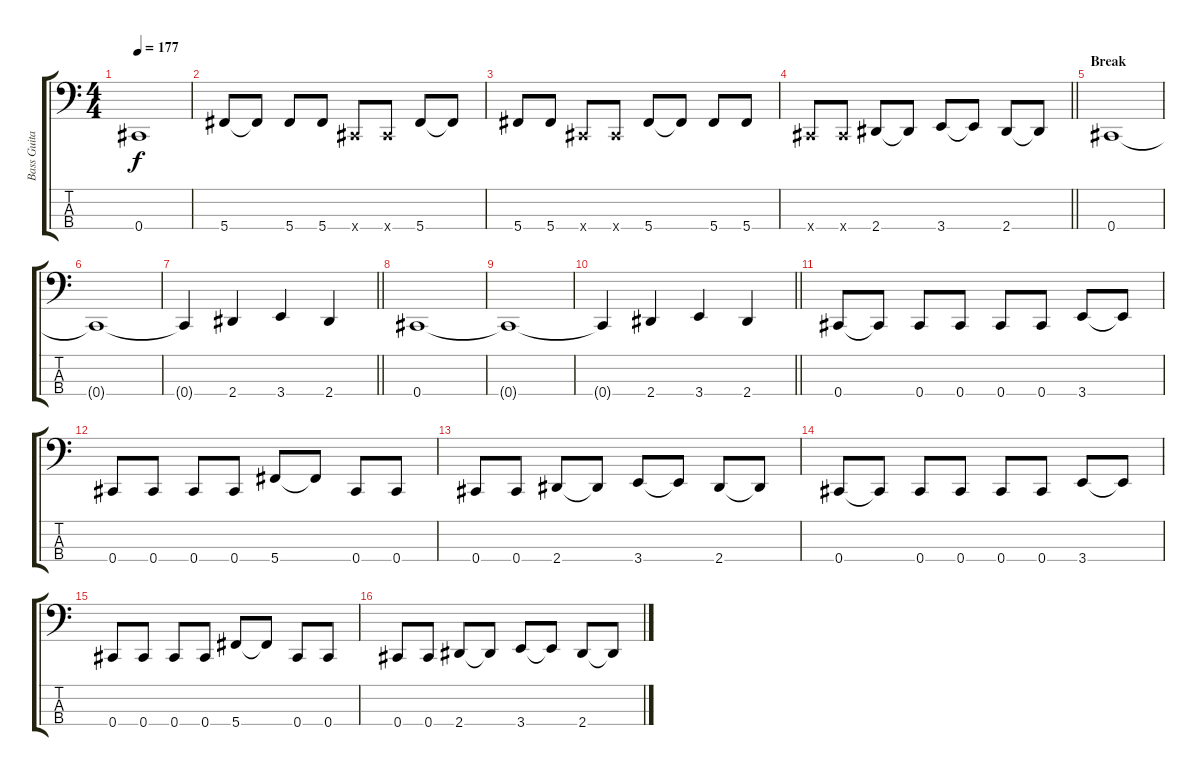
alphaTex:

\track ("Bass Guitar" "Bass Guita") {instrument electricbassfinger}
\staff {score tabs}
\tuning (Gb2 Db2 Ab1 Db1) {hide}
\ts (4 4)
\tempo 177
\clef f4
\ks c
0.4{t}.1{dy f} |
5.4.8 5.4{t}.8 5.4.8 5.4.8 0.4{x}.8 0.4{x}.8 5.4.8 5.4{t}.8 |
5.4.8 5.4.8 0.4{x}.8 0.4{x}.8 5.4.8 5.4{t}.8 5.4.8 5.4.8 |
\barLineRight lightlight
0.4{x}.8 0.4{x}.8 2.4.8 2.4{t}.8 3.4.8 3.4{t}.8 2.4.8 2.4{t}.8 |
\section ("" "Break")
0.4.1 |
0.4{t}.1 |
\barLineRight lightlight
0.4{t}.4 2.4.4 3.4.4 2.4.4 |
0.4.1 |
0.4{t}.1 |
\barLineRight lightlight
0.4{t}.4 2.4.4 3.4.4 2.4.4 |
0.4.8 0.4{t}.8 0.4.8 0.4.8 0.4.8 0.4.8 3.4.8 3.4{t}.8 |
0.4.8 0.4.8 0.4.8 0.4.8 5.4.8 5.4{t}.8 0.4.8 0.4.8 |
0.4.8 0.4.8 2.4.8 2.4{t}.8 3.4.8 3.4{t}.8 2.4.8 2.4{t}.8 |
0.4.8 0.4{t}.8 0.4.8 0.4.8 0.4.8 0.4.8 3.4.8 3.4{t}.8 |
0.4.8 0.4.8 0.4.8 0.4.8 5.4.8 5.4{t}.8 0.4.8 0.4.8 |
0.4.8 0.4.8 2.4.8 2.4{t}.8 3.4.8 3.4{t}.8 2.4.8 2.4{t}.8
